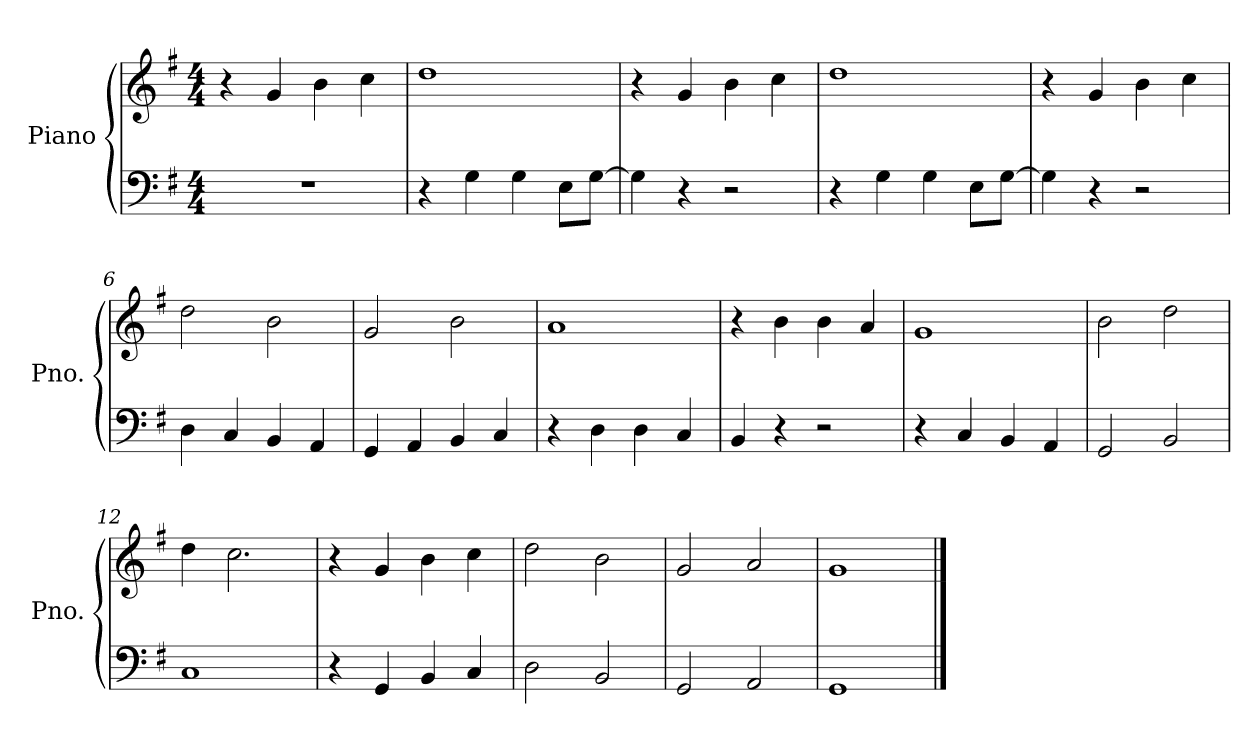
**kern	**kern
*part1	*part1
*staff2	*staff1
*I"Piano	*
*I'Pno.	*
*clefF4	*clefG2
*k[f#]	*k[f#]
*M4/4	*M4/4
=1	=1
1r	4r
.	4g/
.	4b\
.	4cc\
=2	=2
4r	1dd
4G\	.
4G\	.
8E\L	.
[8G\J	.
=3	=3
4G\]	4r
4r	4g/
2r	4b\
.	4cc\
=4	=4
4r	1dd
4G\	.
4G\	.
8E\L	.
[8G\J	.
=5	=5
4G\]	4r
4r	4g/
2r	4b\
.	4cc\
=6	=6
4D\	2dd\
4C/	.
4BB/	2b\
4AA/	.
=7	=7
4GG/	2g/
4AA/	.
4BB/	2b\
4C/	.
=8	=8
4r	1a
4D\	.
4D\	.
4C/	.
=9	=9
4BB/	4r
4r	4b\
2r	4b\
.	4a/
=10	=10
4r	1g
4C/	.
4BB/	.
4AA/	.
=11	=11
2GG/	2b\
2BB/	2dd\
=12	=12
1C	4dd\
.	2.cc\
=13	=13
4r	4r
4GG/	4g/
4BB/	4b\
4C/	4cc\
=14	=14
2D\	2dd\
2BB/	2b\
=15	=15
2GG/	2g/
2AA/	2a/
=16	=16
1GG	1g
==	==
*-	*-
